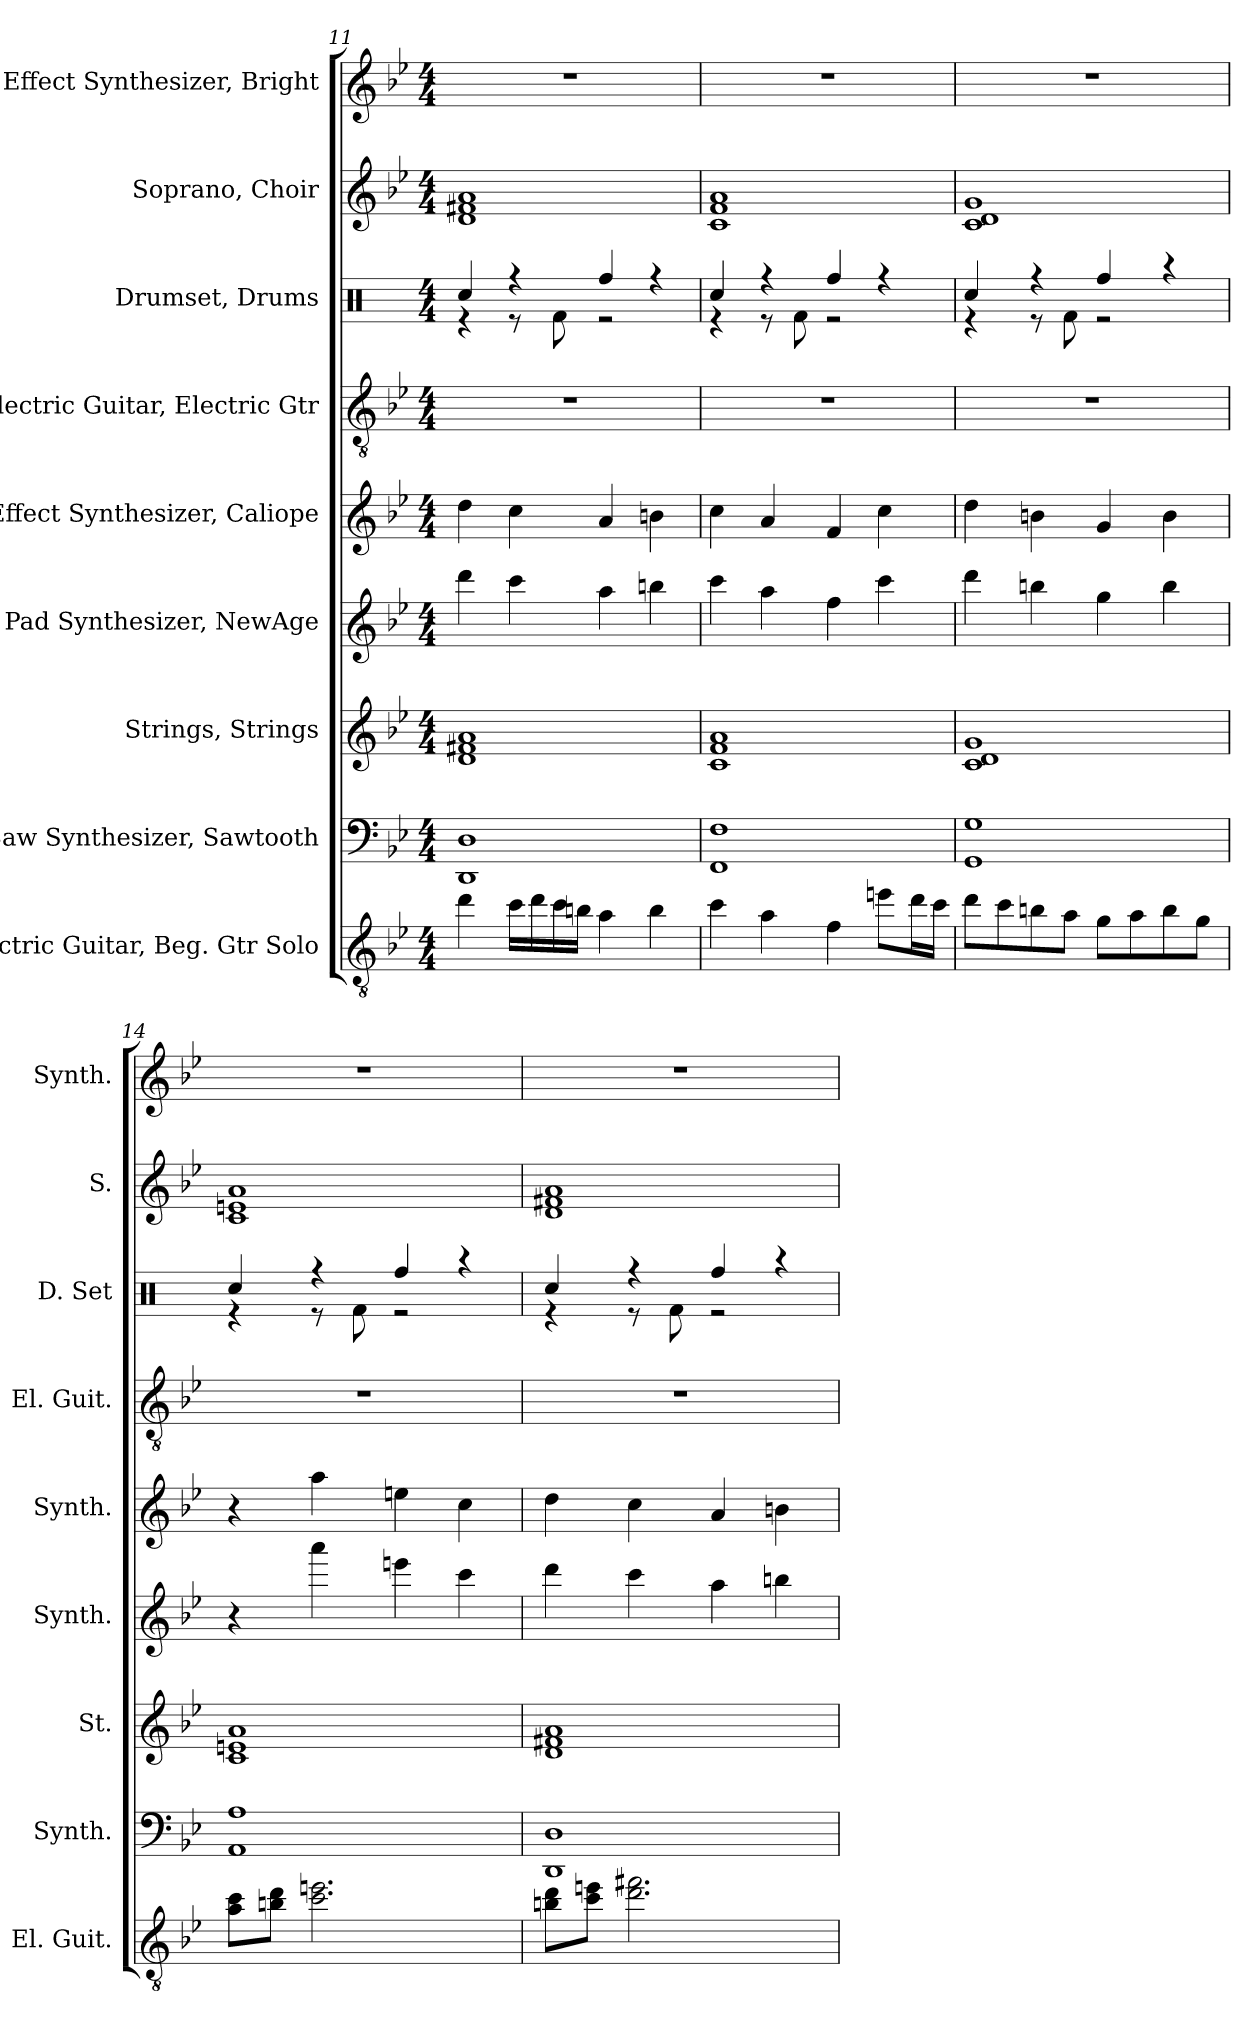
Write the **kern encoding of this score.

**kern	**kern	**kern	**kern	**kern	**kern	**kern	**kern	**kern
*part9	*part8	*part7	*part6	*part5	*part4	*part3	*part2	*part1
*staff9	*staff8	*staff7	*staff6	*staff5	*staff4	*staff3	*staff2	*staff1
*I"Electric Guitar, Beg. Gtr Solo	*I"Saw Synthesizer, Sawtooth	*I"Strings, Strings	*I"Pad Synthesizer, NewAge	*I"Effect Synthesizer, Caliope	*I"Electric Guitar, Electric Gtr	*I"Drumset, Drums	*I"Soprano, Choir	*I"Effect Synthesizer, Bright
*I'El. Guit.	*I'Synth.	*I'St.	*I'Synth.	*I'Synth.	*I'El. Guit.	*I'D. Set	*I'S.	*I'Synth.
!!LO:PB:g=z
*clefGv2	*clefF4	*clefG2	*clefG2	*clefG2	*clefGv2	*clefX	*clefG2	*clefG2
*k[b-e-]	*k[b-e-]	*k[b-e-]	*k[b-e-]	*k[b-e-]	*k[b-e-]	*k[]	*k[b-e-]	*k[b-e-]
*M4/4	*M4/4	*M4/4	*M4/4	*M4/4	*M4/4	*M4/4	*M4/4	*M4/4
=11	=11	=11	=11	=11	=11	=11	=11	=11
*	*	*	*	*	*	*^	*	*
4dd\	1DD 1D	1d 1f#X 1a	4ddd\	4dd\	1r	4Rcc/	4r	1d 1f#X 1a	1r
16cc\LL	.	.	4ccc\	4cc\	.	4r	8r	.	.
16dd\	.	.	.	.	.	.	.	.	.
16cc\	.	.	.	.	.	.	8Rf\	.	.
16bn\JJ	.	.	.	.	.	.	.	.	.
4a\	.	.	4aa\	4a/	.	4Rff/	2r	.	.
4b\	.	.	4bbn\	4bn\	.	4r	.	.	.
=12	=12	=12	=12	=12	=12	=12	=12	=12	=12
4cc\	1FF 1F	1c 1f 1a	4ccc\	4cc\	1r	4Rcc/	4r	1c 1f 1a	1r
4a\	.	.	4aa\	4a/	.	4r	8r	.	.
.	.	.	.	.	.	.	8Rf\	.	.
4f\	.	.	4ff\	4f/	.	4Rff/	2r	.	.
8een\L	.	.	4ccc\	4cc\	.	4r	.	.	.
16dd\L	.	.	.	.	.	.	.	.	.
16cc\JJ	.	.	.	.	.	.	.	.	.
=13	=13	=13	=13	=13	=13	=13	=13	=13	=13
8dd\L	1GG 1G	1c 1d 1g	4ddd\	4dd\	1r	4Rcc/	4r	1c 1d 1g	1r
8cc\	.	.	.	.	.	.	.	.	.
8bn\	.	.	4bbn\	4bn\	.	4r	8r	.	.
8a\J	.	.	.	.	.	.	8Rf\	.	.
8g\L	.	.	4gg\	4g/	.	4Rff/	2r	.	.
8a\	.	.	.	.	.	.	.	.	.
8b\	.	.	4bb\	4b\	.	4r	.	.	.
8g\J	.	.	.	.	.	.	.	.	.
=14	=14	=14	=14	=14	=14	=14	=14	=14	=14
8a\ 8cc\L	1AA 1A	1c 1en 1a	4r	4r	1r	4Rcc/	4r	1c 1en 1a	1r
8bn\ 8dd\J	.	.	.	.	.	.	.	.	.
2.cc\ 2.een\	.	.	4aaa\	4aa\	.	4r	8r	.	.
.	.	.	.	.	.	.	8Rf\	.	.
.	.	.	4eeen\	4een\	.	4Rff/	2r	.	.
.	.	.	4ccc\	4cc\	.	4r	.	.	.
!!LO:PB:g=z
=15	=15	=15	=15	=15	=15	=15	=15	=15	=15
8bn\ 8dd\L	1DD 1D	1d 1f#X 1a	4ddd\	4dd\	1r	4Rcc/	4r	1d 1f#X 1a	1r
8cc\ 8een\J	.	.	.	.	.	.	.	.	.
2.dd\ 2.ff#X\	.	.	4ccc\	4cc\	.	4r	8r	.	.
.	.	.	.	.	.	.	8Rf\	.	.
.	.	.	4aa\	4a/	.	4Rff/	2r	.	.
.	.	.	4bbn\	4bn\	.	4r	.	.	.
*	*	*	*	*	*	*v	*v	*	*
=	=	=	=	=	=	=	=	=
*-	*-	*-	*-	*-	*-	*-	*-	*-
